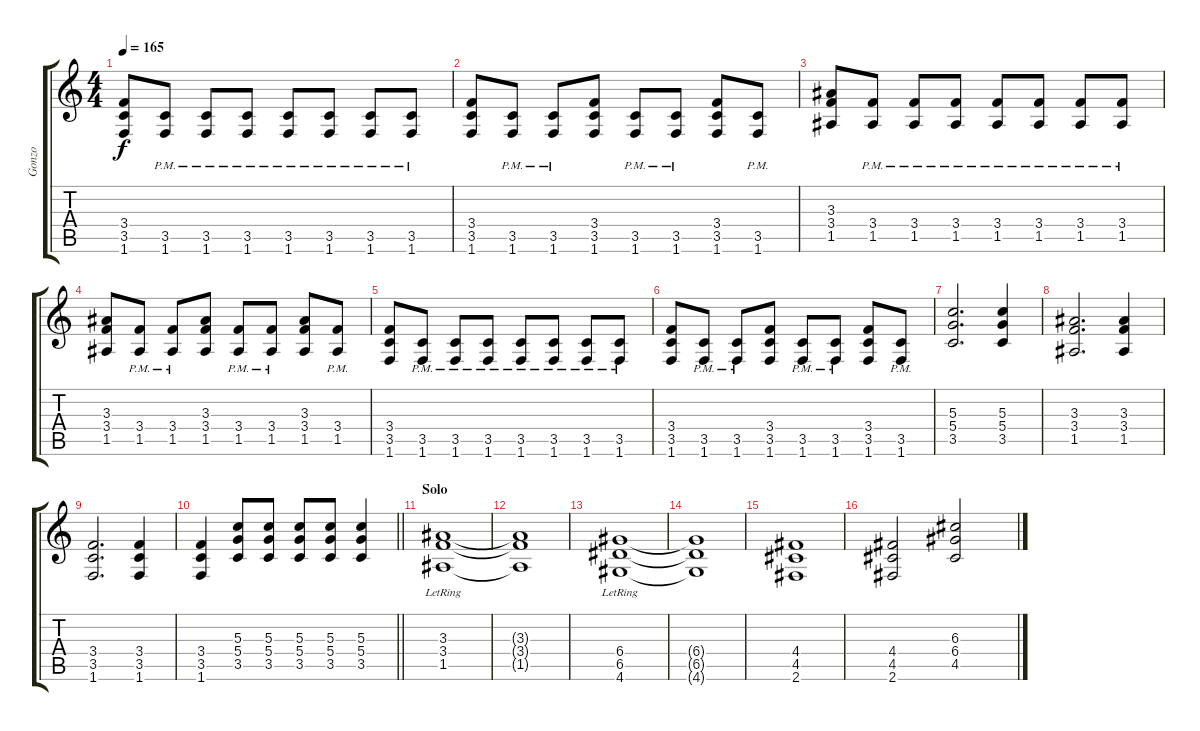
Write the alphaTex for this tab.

\track ("Gonzo" "Gonzo") {instrument electricguitarmuted}
\staff {score tabs}
\tuning (E4 B3 G3 D3 A2 E2) {hide}
\ts (4 4)
\tempo 165
\clef g2
\ks c
(3.4 3.5 1.6).8{dy f} (3.5{pm} 1.6{pm}).8 (3.5{pm} 1.6{pm}).8 (3.5{pm} 1.6{pm}).8 (3.5{pm} 1.6{pm}).8 (3.5{pm} 1.6{pm}).8 (3.5{pm} 1.6{pm}).8 (3.5{pm} 1.6{pm}).8 |
(3.4 3.5 1.6).8 (3.5{pm} 1.6{pm}).8 (3.5{pm} 1.6{pm}).8 (3.4 3.5 1.6).8 (3.5{pm} 1.6{pm}).8 (3.5{pm} 1.6{pm}).8 (3.4 3.5 1.6).8 (3.5{pm} 1.6{pm}).8 |
(3.3 3.4 1.5).8 (3.4{pm} 1.5{pm}).8 (3.4{pm} 1.5{pm}).8 (3.4{pm} 1.5{pm}).8 (3.4{pm} 1.5{pm}).8 (3.4{pm} 1.5{pm}).8 (3.4{pm} 1.5{pm}).8 (3.4{pm} 1.5{pm}).8 |
(3.3 3.4 1.5).8 (3.4{pm} 1.5{pm}).8 (3.4{pm} 1.5{pm}).8 (3.3 3.4 1.5).8 (3.4{pm} 1.5{pm}).8 (3.4{pm} 1.5{pm}).8 (3.3 3.4 1.5).8 (3.4{pm} 1.5{pm}).8 |
(3.4 3.5 1.6).8 (3.5{pm} 1.6{pm}).8 (3.5{pm} 1.6{pm}).8 (3.5{pm} 1.6{pm}).8 (3.5{pm} 1.6{pm}).8 (3.5{pm} 1.6{pm}).8 (3.5{pm} 1.6{pm}).8 (3.5{pm} 1.6{pm}).8 |
(3.4 3.5 1.6).8 (3.5{pm} 1.6{pm}).8 (3.5{pm} 1.6{pm}).8 (3.4 3.5 1.6).8 (3.5{pm} 1.6{pm}).8 (3.5{pm} 1.6{pm}).8 (3.4 3.5 1.6).8 (3.5{pm} 1.6{pm}).8 |
(5.3 5.4 3.5).2{d} (5.3 5.4 3.5).4 |
(3.3 3.4 1.5).2{d} (3.3 3.4 1.5).4 |
(3.4 3.5 1.6).2{d} (3.4 3.5 1.6).4 |
\barLineRight lightlight
(3.4 3.5 1.6).4 (5.3 5.4 3.5).8 (5.3 5.4 3.5).8 (5.3 5.4 3.5).8 (5.3 5.4 3.5).8 (5.3 5.4 3.5).4 |
\section ("" "Solo")
(3.3{lr} 3.4{lr} 1.5{lr}).1{volume 12} |
(3.3{t} 3.4{t} 1.5{t}).1 |
(6.4{lr} 6.5{lr} 4.6{lr}).1 |
(6.4{t} 6.5{t} 4.6{t}).1 |
(4.4 4.5 2.6).1 |
(4.4 4.5 2.6).2 (6.3 6.4 4.5).2
